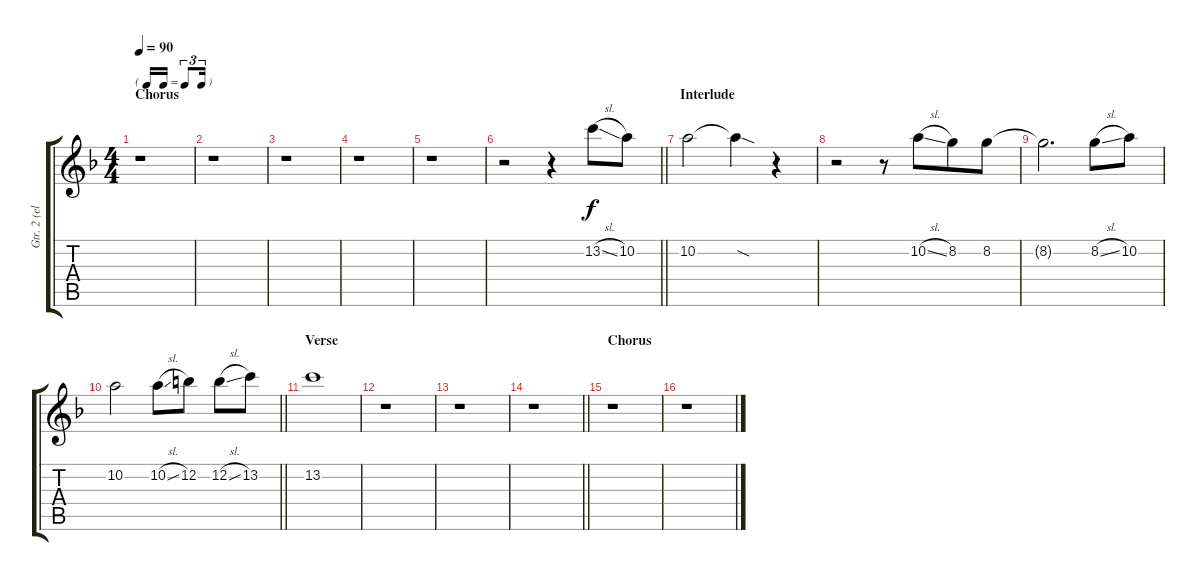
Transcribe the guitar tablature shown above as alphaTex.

\track ("Gtr. 2 (elec.)" "Gtr. 2 (el") {instrument electricguitarjazz}
\staff {score tabs}
\tuning (E4 B3 G3 D3 A2 E2) {hide}
\ts (4 4)
\tf triplet16th
\section ("" "Chorus")
\tempo 90
\clef g2
\ks f
r.1{dy f} |
r.1 |
r.1 |
r.1 |
r.1 |
\barLineRight lightlight
r.2 r.4 13.2{sl}.8 10.2.8 |
\section ("" "Interlude")
10.2.2 10.2{sod t}.4 r.4 |
r.2 r.8 10.2{sl}.8{beam merge} 8.2.8 8.2.8 |
8.2{t}.2{d} 8.2{sl}.8 10.2.8 |
\barLineRight lightlight
10.2.2 10.2{sl}.8 12.2.8 12.2{sl}.8 13.2.8 |
\section ("" "Verse")
13.2.1 |
r.1 |
r.1 |
\barLineRight lightlight
r.1 |
\section ("" "Chorus")
r.1 |
r.1
